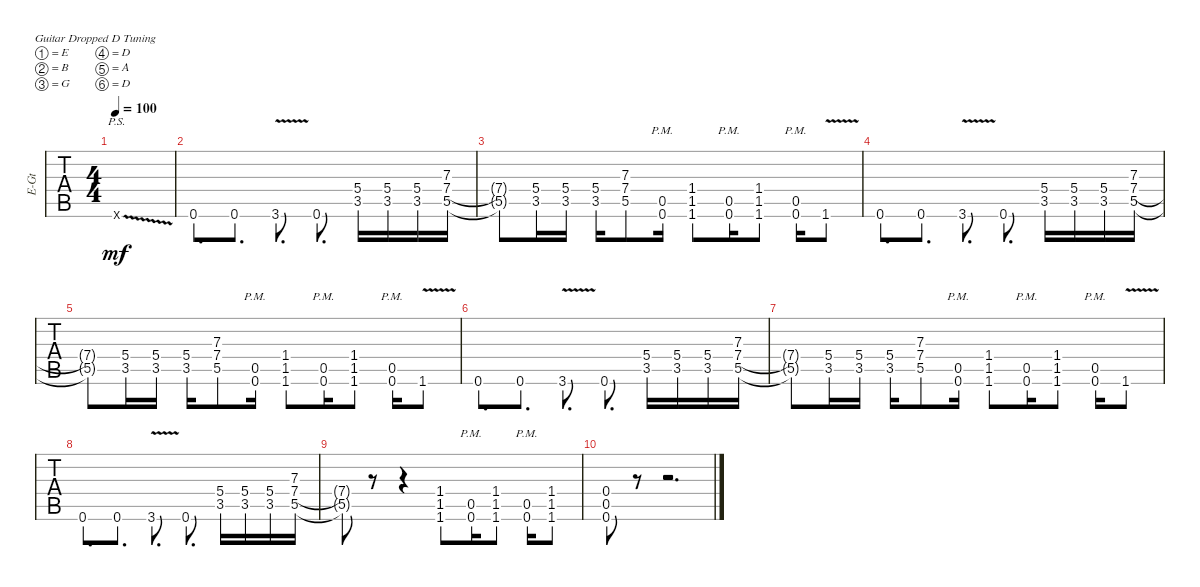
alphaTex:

\defaultSystemsLayout 4
\bracketExtendMode groupsimilarinstruments
\multiBarRest
\otherSystemsTrackNameOrientation horizontal
\track ("Matthew" "E-Gt") {instrument distortionguitar}
\staff {tabs}
\tuning (E4 B3 G3 D3 A2 D2)
\ts (4 4)
\tempo 100
\clef g2
\ks c
12.6{psd x}.1{dy mf} |
0.6.8{d} 0.6.8{d} 3.6{v}.8{d} 0.6.8{d} (3.5 5.4).16 (3.5 5.4).16 (3.5 5.4).16 (5.5 7.4 7.3).16 |
(5.5{t} 7.4{t}).8 (3.5 5.4).16 (3.5 5.4).16 (3.5 5.4).16 (5.5 7.4 7.3).8 (0.5{pm} 0.6{pm}).16 (1.6{acc #} 1.5{acc #} 1.4{acc #}).8 (0.6{pm} 0.5{pm}).16 (1.6{acc #} 1.5{acc #} 1.4{acc #}).8 (0.6{pm} 0.5{pm}).16 1.6{v acc #}.8 |
0.6.8{d} 0.6.8{d} 3.6{v}.8{d} 0.6.8{d} (3.5 5.4).16 (3.5 5.4).16 (3.5 5.4).16 (5.5 7.4 7.3).16 |
(5.5{t} 7.4{t}).8 (3.5 5.4).16 (3.5 5.4).16 (3.5 5.4).16 (5.5 7.4 7.3).8 (0.5{pm} 0.6{pm}).16 (1.6{acc #} 1.5{acc #} 1.4{acc #}).8 (0.6{pm} 0.5{pm}).16 (1.6{acc #} 1.5{acc #} 1.4{acc #}).8 (0.6{pm} 0.5{pm}).16 1.6{v acc #}.8 |
0.6.8{d} 0.6.8{d} 3.6{v}.8{d} 0.6.8{d} (3.5 5.4).16 (3.5 5.4).16 (3.5 5.4).16 (5.5 7.4 7.3).16 |
(5.5{t} 7.4{t}).8 (3.5 5.4).16 (3.5 5.4).16 (3.5 5.4).16 (5.5 7.4 7.3).8 (0.5{pm} 0.6{pm}).16 (1.6{acc #} 1.5{acc #} 1.4{acc #}).8 (0.6{pm} 0.5{pm}).16 (1.6{acc #} 1.5{acc #} 1.4{acc #}).8 (0.6{pm} 0.5{pm}).16 1.6{v acc #}.8 |
0.6.8{d} 0.6.8{d} 3.6{v}.8{d} 0.6.8{d} (3.5 5.4).16 (3.5 5.4).16 (3.5 5.4).16 (5.5 7.4 7.3).16 |
(5.5{t} 7.4{t}).8 r.8 r.4 (1.6{acc #} 1.5{acc #} 1.4{acc #}).8 (0.6{pm} 0.5{pm}).16 (1.6{acc #} 1.5{acc #} 1.4{acc #}).8 (0.6{pm} 0.5{pm}).16 (1.6{acc #} 1.5{acc #} 1.4{acc #}).8 |
(0.6 0.5 0.4).8 r.8 r.2{d}
